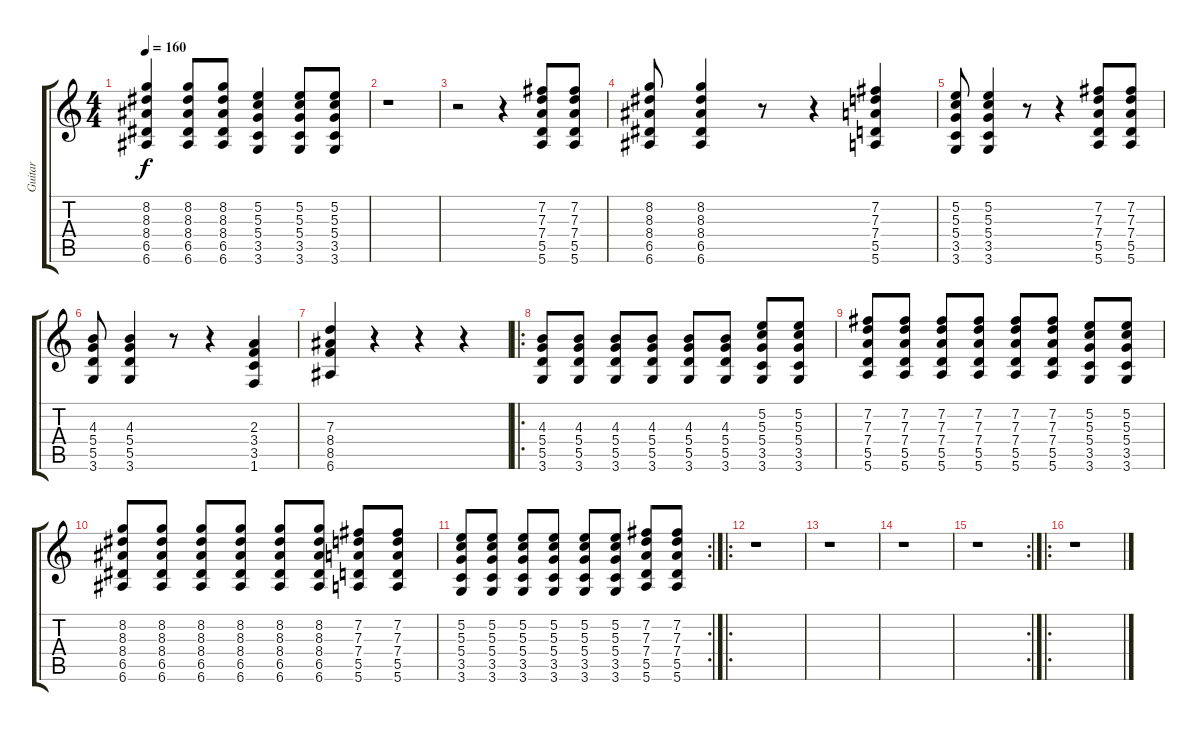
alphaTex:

\track ("Guitar" "Guitar") {instrument distortionguitar}
\staff {score tabs}
\tuning (E4 B3 G3 D3 A2 E2) {hide}
\ts (4 4)
\tempo 160
\clef g2
\ks c
(8.2 8.3 8.4 6.5 6.6).4{dy f} (8.2 8.3 8.4 6.5 6.6).8 (8.2 8.3 8.4 6.5 6.6).8 (5.2 5.3 5.4 3.5 3.6).4 (5.2 5.3 5.4 3.5 3.6).8 (5.2 5.3 5.4 3.5 3.6).8 |
r.1 |
r.2 r.4 (7.2 7.3 7.4 5.5 5.6).8 (7.2 7.3 7.4 5.5 5.6).8 |
(8.2 8.3 8.4 6.5 6.6).8 (8.2 8.3 8.4 6.5 6.6).4 r.8 r.4 (7.2 7.3 7.4 5.5 5.6).4 |
(5.2 5.3 5.4 3.5 3.6).8 (5.2 5.3 5.4 3.5 3.6).4 r.8 r.4 (7.2 7.3 7.4 5.5 5.6).8 (7.2 7.3 7.4 5.5 5.6).8 |
(4.3 5.4 5.5 3.6).8 (4.3 5.4 5.5 3.6).4 r.8 r.4 (2.3 3.4 3.5 1.6).4 |
(7.3 8.4 8.5 6.6).4 r.4 r.4 r.4 |
\ro
(4.3 5.4 5.5 3.6).8 (4.3 5.4 5.5 3.6).8 (4.3 5.4 5.5 3.6).8 (4.3 5.4 5.5 3.6).8 (4.3 5.4 5.5 3.6).8 (4.3 5.4 5.5 3.6).8 (5.2 5.3 5.4 3.5 3.6).8 (5.2 5.3 5.4 3.5 3.6).8 |
(7.2 7.3 7.4 5.5 5.6).8 (7.2 7.3 7.4 5.5 5.6).8 (7.2 7.3 7.4 5.5 5.6).8 (7.2 7.3 7.4 5.5 5.6).8 (7.2 7.3 7.4 5.5 5.6).8 (7.2 7.3 7.4 5.5 5.6).8 (5.2 5.3 5.4 3.5 3.6).8 (5.2 5.3 5.4 3.5 3.6).8 |
(8.2 8.3 8.4 6.5 6.6).8 (8.2 8.3 8.4 6.5 6.6).8 (8.2 8.3 8.4 6.5 6.6).8 (8.2 8.3 8.4 6.5 6.6).8 (8.2 8.3 8.4 6.5 6.6).8 (8.2 8.3 8.4 6.5 6.6).8 (7.2 7.3 7.4 5.5 5.6).8 (7.2 7.3 7.4 5.5 5.6).8 |
\rc 2
(5.2 5.3 5.4 3.5 3.6).8 (5.2 5.3 5.4 3.5 3.6).8 (5.2 5.3 5.4 3.5 3.6).8 (5.2 5.3 5.4 3.5 3.6).8 (5.2 5.3 5.4 3.5 3.6).8 (5.2 5.3 5.4 3.5 3.6).8 (7.2 7.3 7.4 5.5 5.6).8 (7.2 7.3 7.4 5.5 5.6).8 |
\ro
r.1 |
r.1 |
r.1 |
\rc 2
r.1 |
\ro
r.1
